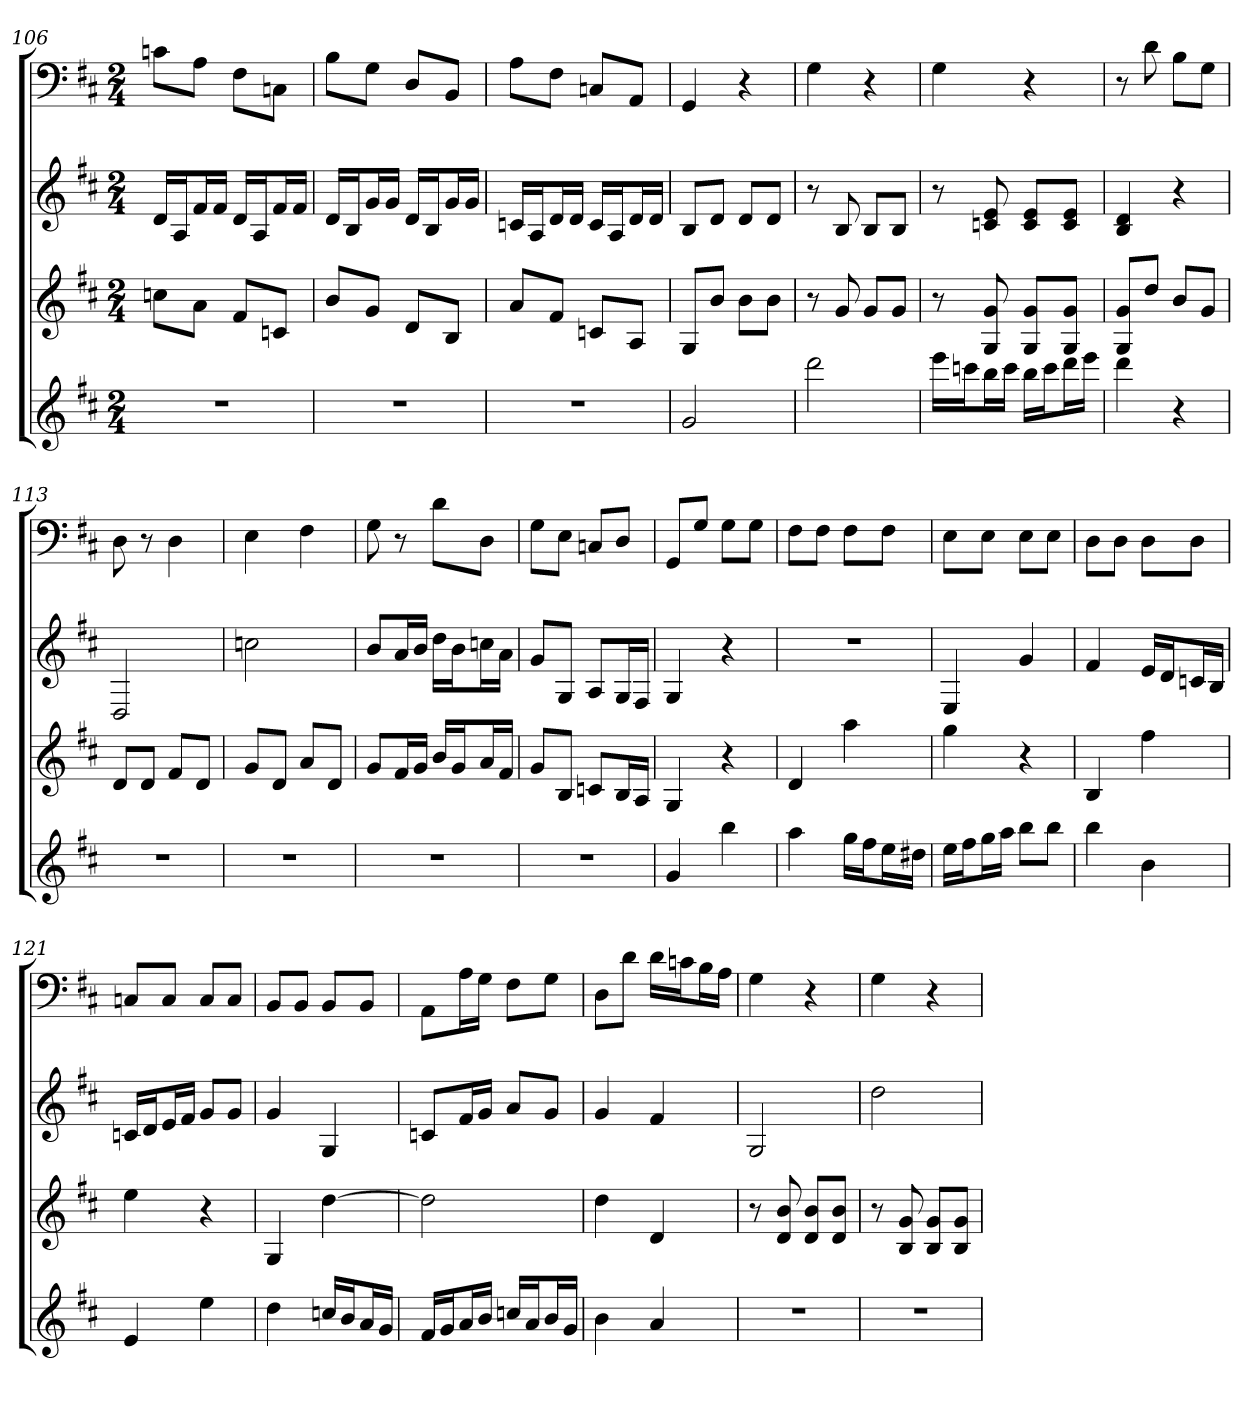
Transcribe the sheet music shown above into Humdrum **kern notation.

**kern	**kern	**kern	**kern
*part4	*part3	*part2	*part1
*staff4	*staff3	*staff2	*staff1
*k[f#c#]	*k[f#c#]	*k[f#c#]	*k[f#c#]
*D:	*D:	*D:	*D:
*M2/4	*M2/4	*M2/4	*M2/4
=106	=106	=106	=106
2r	8ccnL	16dLL	8cnL
.	.	16AJ	.
.	8aJ	16f#L	8AJ
.	.	16f#JJ	.
.	8f#L	16dLL	8F#L
.	.	16AJ	.
.	8cnJ	16f#L	8CnJ
.	.	16f#JJ	.
=107	=107	=107	=107
2r	8bL	16dLL	8BL
.	.	16BJ	.
.	8gJ	16gL	8GJ
.	.	16gJJ	.
.	8dL	16dLL	8DL
.	.	16BJ	.
.	8BJ	16gL	8BBJ
.	.	16gJJ	.
=108	=108	=108	=108
2r	8aL	16cnLL	8AL
.	.	16AJ	.
.	8f#J	16dL	8F#J
.	.	16dJJ	.
.	8cnL	16cLL	8CnL
.	.	16AJ	.
.	8AJ	16dL	8AAJ
.	.	16dJJ	.
=109	=109	=109	=109
2g	8GL	8BL	4GG
.	8bJ	8dJ	.
.	8bL	8dL	4r
.	8bJ	8dJ	.
=110	=110	=110	=110
2ddd	8r	8r	4G
.	8g	8B	.
.	8gL	8BL	4r
.	8gJ	8BJ	.
=111	=111	=111	=111
16eeeLL	8r	8r	4G
16cccnJ	.	.	.
16bbL	8G 8g	8cn 8e	.
16cccJJ	.	.	.
16bbLL	8G 8gL	8c 8eL	4r
16cccJ	.	.	.
16dddL	8G 8gJ	8c 8eJ	.
16eeeJJ	.	.	.
=112	=112	=112	=112
4ddd	8G 8gL	4B 4d	8r
.	8ddJ	.	8d
4r	8bL	4r	8BL
.	8gJ	.	8GJ
=113	=113	=113	=113
2r	8dL	2D	8D
.	8dJ	.	8r
.	8f#L	.	4D
.	8dJ	.	.
=114	=114	=114	=114
2r	8gL	2ccn	4E
.	8dJ	.	.
.	8aL	.	4F#
.	8dJ	.	.
=115	=115	=115	=115
2r	8gL	8bL	8G
.	16f#L	16aL	8r
.	16gJJ	16bJJ	.
.	16bLL	16ddLL	8dL
.	16gJ	16bJ	.
.	16aL	16ccnL	8DJ
.	16f#JJ	16aJJ	.
=116	=116	=116	=116
2r	8gL	8gL	8GL
.	8BJ	8GJ	8EJ
.	8cnL	8AL	8CnL
.	16BL	16GL	8DJ
.	16AJJ	16F#JJ	.
=117	=117	=117	=117
4g	4G	4G	8GGL
.	.	.	8GJ
4bb	4r	4r	8GL
.	.	.	8GJ
=118	=118	=118	=118
4aa	4d	2r	8F#L
.	.	.	8F#J
16ggLL	4aa	.	8F#L
16ff#J	.	.	.
16eeL	.	.	8F#J
16dd#XJJ	.	.	.
=119	=119	=119	=119
16eeLL	4gg	4E	8EL
16ff#J	.	.	.
16ggL	.	.	8EJ
16aaJJ	.	.	.
8bbL	4r	4g	8EL
8bbJ	.	.	8EJ
=120	=120	=120	=120
4bb	4B	4f#	8DL
.	.	.	8DJ
4b	4ff#	16eLL	8DL
.	.	16dJ	.
.	.	16cnL	8DJ
.	.	16BJJ	.
=121	=121	=121	=121
4e	4ee	16cnLL	8CnL
.	.	16dJ	.
.	.	16eL	8CJ
.	.	16f#JJ	.
4ee	4r	8gL	8CL
.	.	8gJ	8CJ
=122	=122	=122	=122
4dd	4G	4g	8BBL
.	.	.	8BBJ
16ccnLL	[4dd	4G	8BBL
16bJ	.	.	.
16aL	.	.	8BBJ
16gJJ	.	.	.
=123	=123	=123	=123
16f#LL	2dd]	8cnL	8AAL
16gJ	.	.	.
16aL	.	16f#L	16AL
16bJJ	.	16gJJ	16GJJ
16ccnLL	.	8aL	8F#L
16aJ	.	.	.
16bL	.	8gJ	8GJ
16gJJ	.	.	.
=124	=124	=124	=124
4b	4dd	4g	8DL
.	.	.	8dJ
4a	4d	4f#	16dLL
.	.	.	16cnJ
.	.	.	16BL
.	.	.	16AJJ
=125	=125	=125	=125
2r	8r	2G	4G
.	8d 8b	.	.
.	8d 8bL	.	4r
.	8d 8bJ	.	.
=126	=126	=126	=126
2r	8r	2dd	4G
.	8B 8g	.	.
.	8B 8gL	.	4r
.	8B 8gJ	.	.
=	=	=	=
*-	*-	*-	*-
